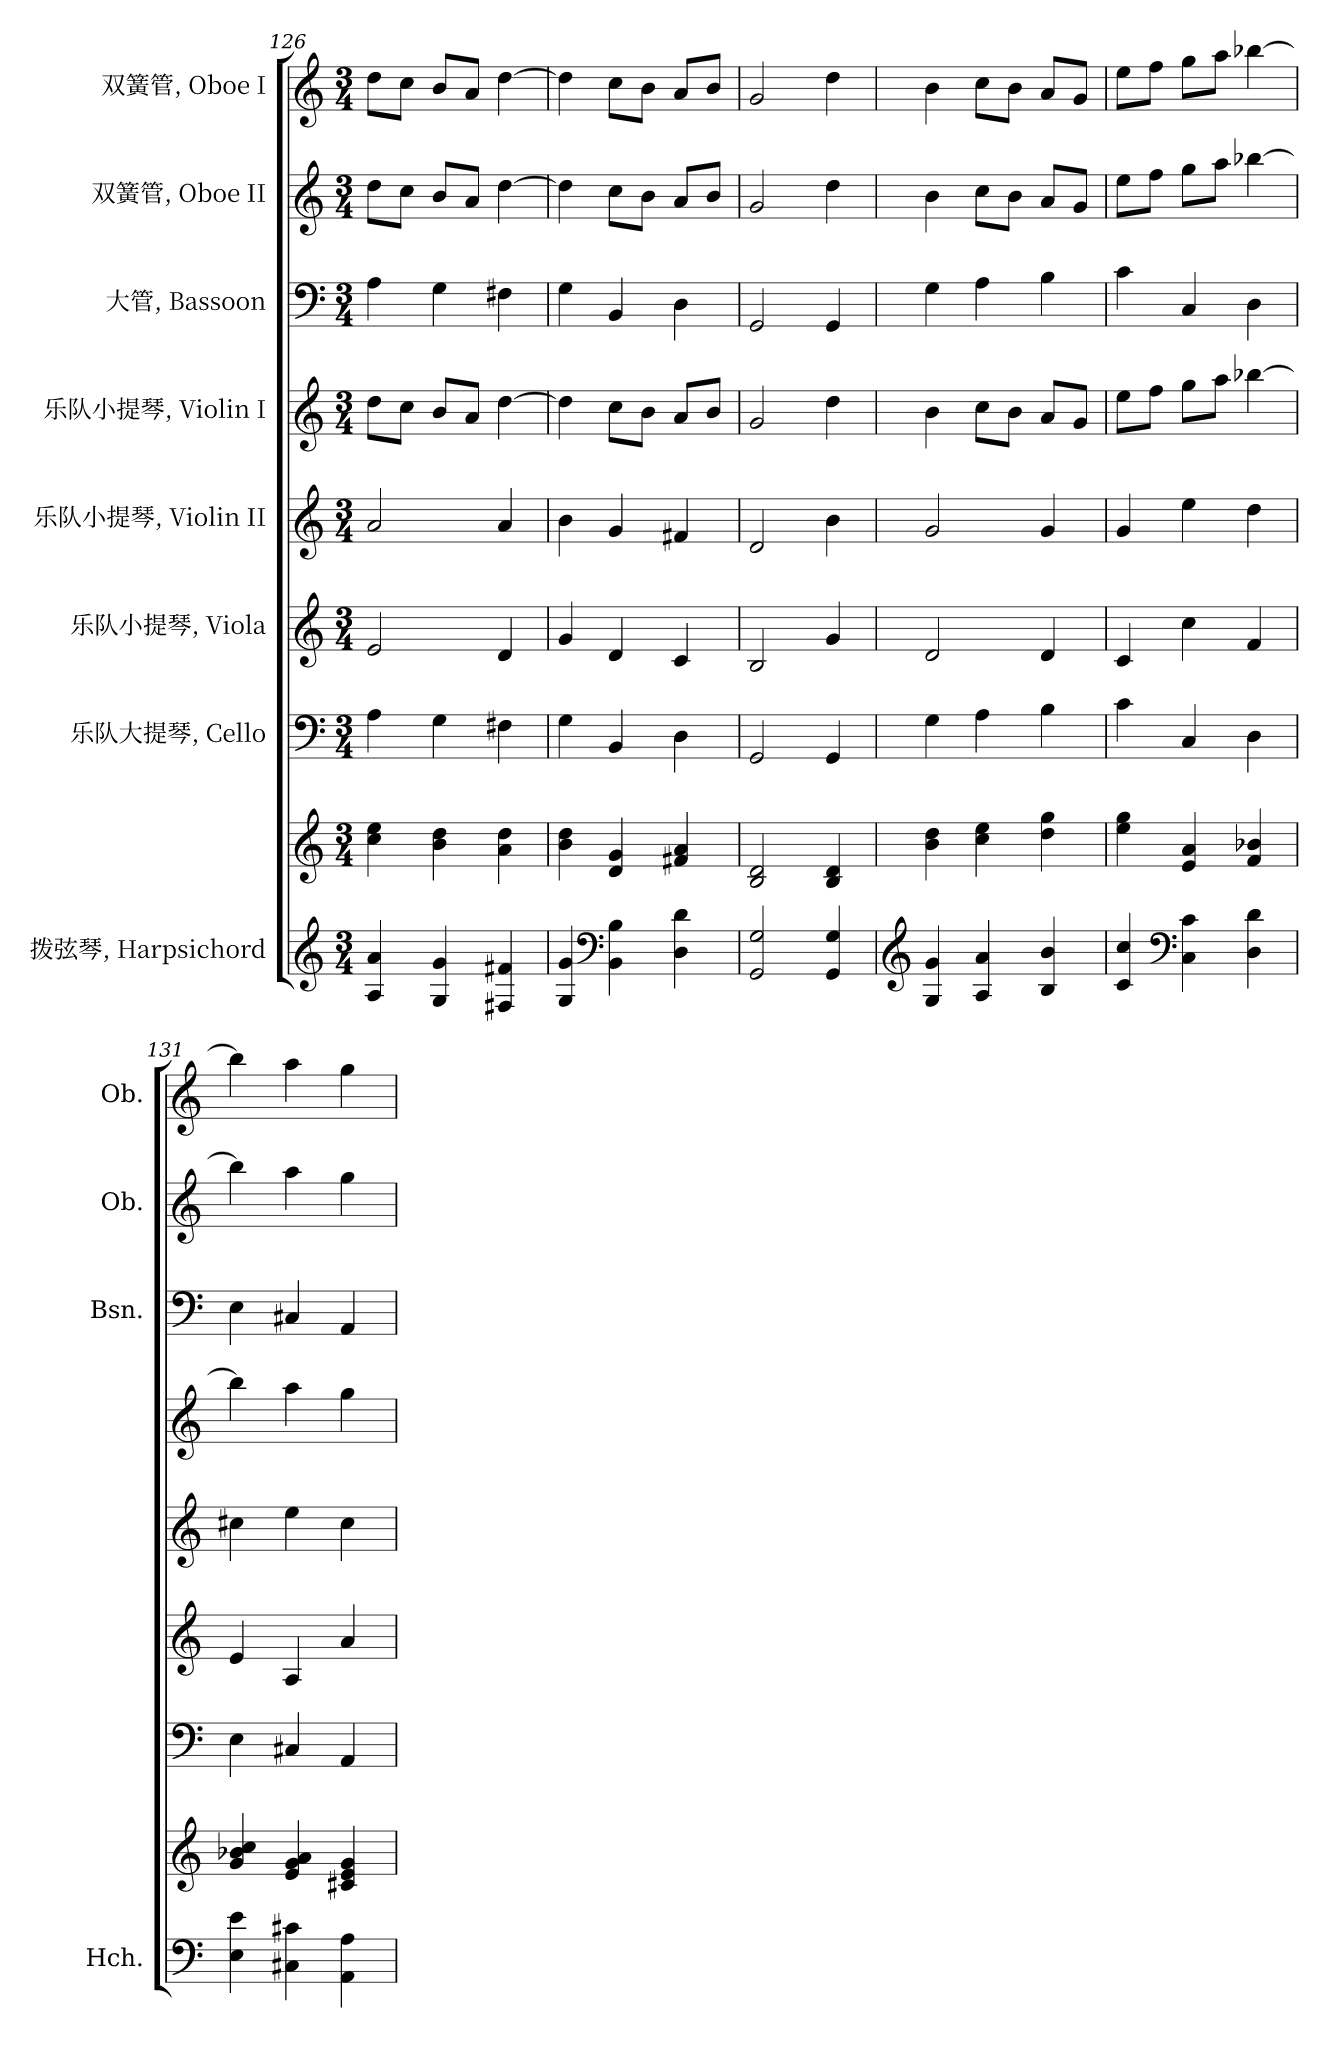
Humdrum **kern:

**kern	**kern	**kern	**kern	**kern	**kern	**kern	**kern	**kern
*part8	*part8	*part7	*part6	*part5	*part4	*part3	*part2	*part1
*staff9	*staff8	*staff7	*staff6	*staff5	*staff4	*staff3	*staff2	*staff1
*I"拨弦琴, Harpsichord	*	*I"乐队大提琴, Cello	*I"乐队小提琴, Viola	*I"乐队小提琴, Violin II	*I"乐队小提琴, Violin I	*I"大管, Bassoon	*I"双簧管, Oboe II	*I"双簧管, Oboe I
*I'Hch.	*	*	*	*	*	*I'Bsn.	*I'Ob.	*I'Ob.
!!LO:PB:g=z
*clefG2	*clefG2	*clefF4	*clefG2	*clefG2	*clefG2	*clefF4	*clefG2	*clefG2
*k[]	*k[]	*k[]	*k[]	*k[]	*k[]	*k[]	*k[]	*k[]
*M3/4	*M3/4	*M3/4	*M3/4	*M3/4	*M3/4	*M3/4	*M3/4	*M3/4
=126	=126	=126	=126	=126	=126	=126	=126	=126
4A/ 4a/	4cc\ 4ee\	4A\	2e/	2a/	8dd\L	4A\	8dd\L	8dd\L
.	.	.	.	.	8cc\J	.	8cc\J	8cc\J
4G/ 4g/	4b\ 4dd\	4G\	.	.	8b/L	4G\	8b/L	8b/L
.	.	.	.	.	8a/J	.	8a/J	8a/J
4F#X/ 4f#X/	4a\ 4dd\	4F#X\	4d/	4a/	[4dd\	4F#X\	[4dd\	[4dd\
=127	=127	=127	=127	=127	=127	=127	=127	=127
4G/ 4g/	4b\ 4dd\	4G\	4g/	4b\	4dd\]	4G\	4dd\]	4dd\]
*clefF4	*	*	*	*	*	*	*	*
4BB\ 4B\	4d/ 4g/	4BB/	4d/	4g/	8cc\L	4BB/	8cc\L	8cc\L
.	.	.	.	.	8b\J	.	8b\J	8b\J
4D\ 4d\	4f#X/ 4a/	4D\	4c/	4f#X/	8a/L	4D\	8a/L	8a/L
.	.	.	.	.	8b/J	.	8b/J	8b/J
=128	=128	=128	=128	=128	=128	=128	=128	=128
2GG/ 2G/	2B/ 2d/	2GG/	2B/	2d/	2g/	2GG/	2g/	2g/
4GG/ 4G/	4B/ 4d/	4GG/	4g/	4b\	4dd\	4GG/	4dd\	4dd\
=129	=129	=129	=129	=129	=129	=129	=129	=129
*clefG2	*	*	*	*	*	*	*	*
4G/ 4g/	4b\ 4dd\	4G\	2d/	2g/	4b\	4G\	4b\	4b\
4A/ 4a/	4cc\ 4ee\	4A\	.	.	8cc\L	4A\	8cc\L	8cc\L
.	.	.	.	.	8b\J	.	8b\J	8b\J
4B/ 4b/	4dd\ 4gg\	4B\	4d/	4g/	8a/L	4B\	8a/L	8a/L
.	.	.	.	.	8g/J	.	8g/J	8g/J
=130	=130	=130	=130	=130	=130	=130	=130	=130
4c/ 4cc/	4ee\ 4gg\	4c\	4c/	4g/	8ee\L	4c\	8ee\L	8ee\L
.	.	.	.	.	8ff\J	.	8ff\J	8ff\J
*clefF4	*	*	*	*	*	*	*	*
4C\ 4c\	4e/ 4a/	4C/	4cc\	4ee\	8gg\L	4C/	8gg\L	8gg\L
.	.	.	.	.	8aa\J	.	8aa\J	8aa\J
4D\ 4d\	4f/ 4b-X/	4D\	4f/	4dd\	[4bb-X\	4D\	[4bb-X\	[4bb-X\
=131	=131	=131	=131	=131	=131	=131	=131	=131
4E\ 4e\	4g/ 4b-X/ 4cc/	4E\	4e/	4cc#X\	4bb-\]	4E\	4bb-\]	4bb-\]
4C#X\ 4c#X\	4e/ 4g/ 4a/	4C#X/	4A/	4ee\	4aa\	4C#X/	4aa\	4aa\
4AA\ 4A\	4c#X/ 4e/ 4g/	4AA/	4a/	4cc#\	4gg\	4AA/	4gg\	4gg\
=	=	=	=	=	=	=	=	=
*-	*-	*-	*-	*-	*-	*-	*-	*-
